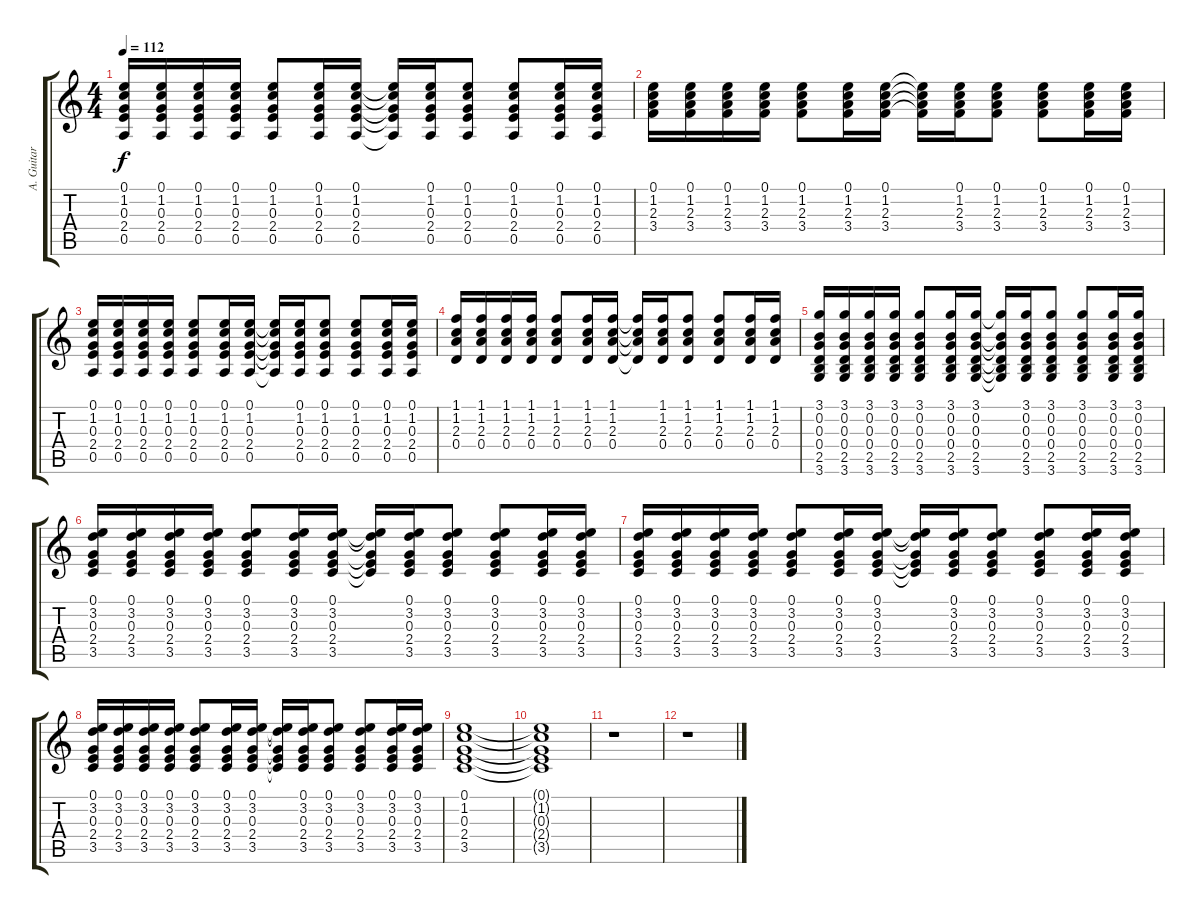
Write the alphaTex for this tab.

\track ("A. Guitar I" "A. Guitar ") {instrument acousticguitarsteel}
\staff {score tabs}
\tuning (E4 B3 G3 D3 A2 E2) {hide}
\ts (4 4)
\tempo 112
\clef g2
\ks c
(0.1 1.2 0.3 2.4 0.5).16{dy f} (0.1 1.2 0.3 2.4 0.5).16 (0.1 1.2 0.3 2.4 0.5).16 (0.1 1.2 0.3 2.4 0.5).16 (0.1 1.2 0.3 2.4 0.5).8 (0.1 1.2 0.3 2.4 0.5).16 (0.1 1.2 0.3 2.4 0.5).16 (0.1{t} 1.2{t} 0.3{t} 2.4{t} 0.5{t}).16 (0.1 1.2 0.3 2.4 0.5).16 (0.1 1.2 0.3 2.4 0.5).8 (0.1 1.2 0.3 2.4 0.5).8 (0.1 1.2 0.3 2.4 0.5).16 (0.1 1.2 0.3 2.4 0.5).16 |
(0.1 1.2 2.3 3.4).16 (0.1 1.2 2.3 3.4).16 (0.1 1.2 2.3 3.4).16 (0.1 1.2 2.3 3.4).16 (0.1 1.2 2.3 3.4).8 (0.1 1.2 2.3 3.4).16 (0.1 1.2 2.3 3.4).16 (0.1{t} 1.2{t} 2.3{t} 3.4{t}).16 (0.1 1.2 2.3 3.4).16 (0.1 1.2 2.3 3.4).8 (0.1 1.2 2.3 3.4).8 (0.1 1.2 2.3 3.4).16 (0.1 1.2 2.3 3.4).16 |
(0.1 1.2 0.3 2.4 0.5).16 (0.1 1.2 0.3 2.4 0.5).16 (0.1 1.2 0.3 2.4 0.5).16 (0.1 1.2 0.3 2.4 0.5).16 (0.1 1.2 0.3 2.4 0.5).8 (0.1 1.2 0.3 2.4 0.5).16 (0.1 1.2 0.3 2.4 0.5).16 (0.1{t} 1.2{t} 0.3{t} 2.4{t} 0.5{t}).16 (0.1 1.2 0.3 2.4 0.5).16 (0.1 1.2 0.3 2.4 0.5).8 (0.1 1.2 0.3 2.4 0.5).8 (0.1 1.2 0.3 2.4 0.5).16 (0.1 1.2 0.3 2.4 0.5).16 |
(1.1 1.2 2.3 0.4).16 (1.1 1.2 2.3 0.4).16 (1.1 1.2 2.3 0.4).16 (1.1 1.2 2.3 0.4).16 (1.1 1.2 2.3 0.4).8 (1.1 1.2 2.3 0.4).16 (1.1 1.2 2.3 0.4).16 (1.1{t} 1.2{t} 2.3{t} 0.4{t}).16 (1.1 1.2 2.3 0.4).16 (1.1 1.2 2.3 0.4).8 (1.1 1.2 2.3 0.4).8 (1.1 1.2 2.3 0.4).16 (1.1 1.2 2.3 0.4).16 |
(3.1 0.2 0.3 0.4 2.5 3.6).16 (3.1 0.2 0.3 0.4 2.5 3.6).16 (3.1 0.2 0.3 0.4 2.5 3.6).16 (3.1 0.2 0.3 0.4 2.5 3.6).16 (3.1 0.2 0.3 0.4 2.5 3.6).8 (3.1 0.2 0.3 0.4 2.5 3.6).16 (3.1 0.2 0.3 0.4 2.5 3.6).16 (3.1{t} 0.2{t} 0.3{t} 0.4{t} 2.5{t} 3.6{t}).16 (3.1 0.2 0.3 0.4 2.5 3.6).16 (3.1 0.2 0.3 0.4 2.5 3.6).8 (3.1 0.2 0.3 0.4 2.5 3.6).8 (3.1 0.2 0.3 0.4 2.5 3.6).16 (3.1 0.2 0.3 0.4 2.5 3.6).16 |
(0.1 3.2 0.3 2.4 3.5).16 (0.1 3.2 0.3 2.4 3.5).16 (0.1 3.2 0.3 2.4 3.5).16 (0.1 3.2 0.3 2.4 3.5).16 (0.1 3.2 0.3 2.4 3.5).8 (0.1 3.2 0.3 2.4 3.5).16 (0.1 3.2 0.3 2.4 3.5).16 (0.1{t} 3.2{t} 0.3{t} 2.4{t} 3.5{t}).16 (0.1 3.2 0.3 2.4 3.5).16 (0.1 3.2 0.3 2.4 3.5).8 (0.1 3.2 0.3 2.4 3.5).8 (0.1 3.2 0.3 2.4 3.5).16 (0.1 3.2 0.3 2.4 3.5).16 |
(0.1 3.2 0.3 2.4 3.5).16 (0.1 3.2 0.3 2.4 3.5).16 (0.1 3.2 0.3 2.4 3.5).16 (0.1 3.2 0.3 2.4 3.5).16 (0.1 3.2 0.3 2.4 3.5).8 (0.1 3.2 0.3 2.4 3.5).16 (0.1 3.2 0.3 2.4 3.5).16 (0.1{t} 3.2{t} 0.3{t} 2.4{t} 3.5{t}).16 (0.1 3.2 0.3 2.4 3.5).16 (0.1 3.2 0.3 2.4 3.5).8 (0.1 3.2 0.3 2.4 3.5).8 (0.1 3.2 0.3 2.4 3.5).16 (0.1 3.2 0.3 2.4 3.5).16 |
(0.1 3.2 0.3 2.4 3.5).16 (0.1 3.2 0.3 2.4 3.5).16 (0.1 3.2 0.3 2.4 3.5).16 (0.1 3.2 0.3 2.4 3.5).16 (0.1 3.2 0.3 2.4 3.5).8 (0.1 3.2 0.3 2.4 3.5).16 (0.1 3.2 0.3 2.4 3.5).16 (0.1{t} 3.2{t} 0.3{t} 2.4{t} 3.5{t}).16 (0.1 3.2 0.3 2.4 3.5).16 (0.1 3.2 0.3 2.4 3.5).8 (0.1 3.2 0.3 2.4 3.5).8 (0.1 3.2 0.3 2.4 3.5).16 (0.1 3.2 0.3 2.4 3.5).16 |
(0.1 1.2 0.3 2.4 3.5).1 |
(0.1{t} 1.2{t} 0.3{t} 2.4{t} 3.5{t}).1 |
r.1 |
r.1
